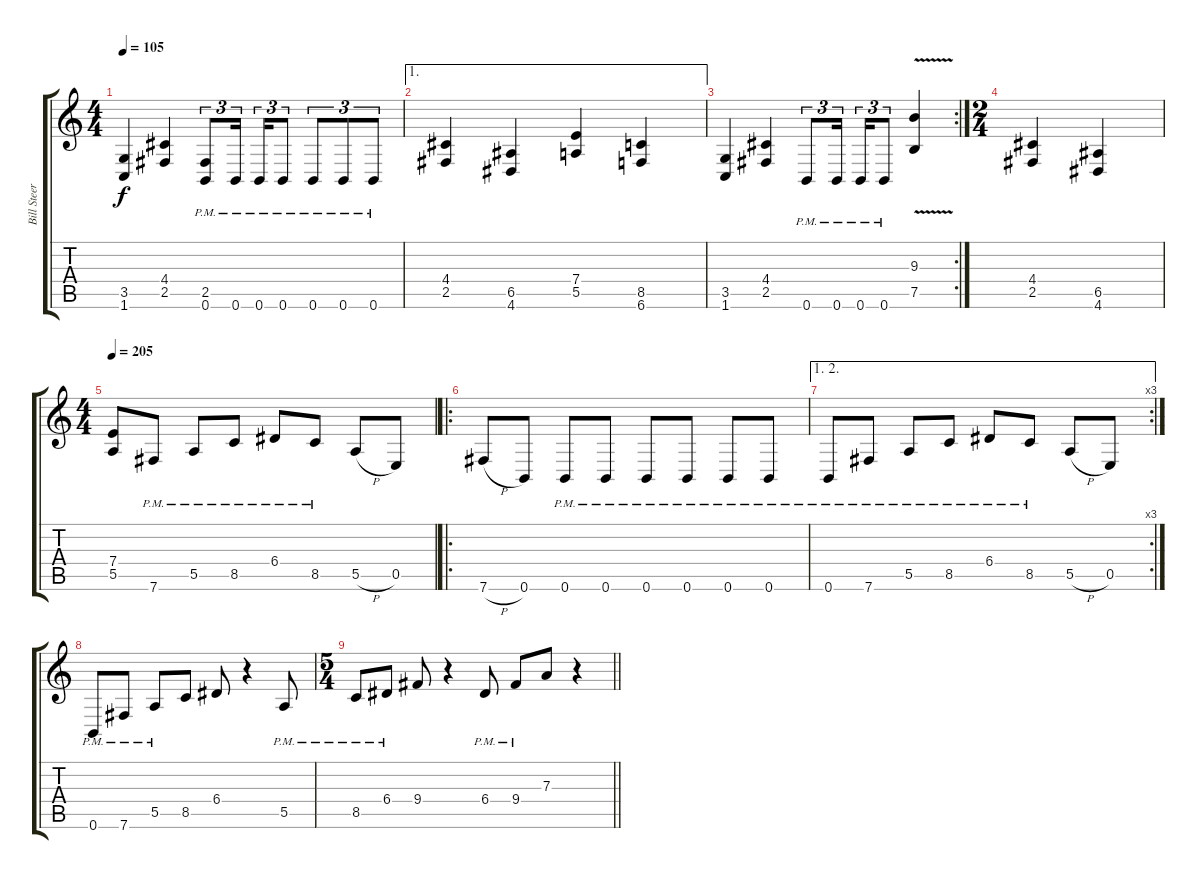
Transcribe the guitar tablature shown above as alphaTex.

\track ("Bill Steer (Rhythm)" "Bill Steer") {instrument distortionguitar}
\staff {score tabs}
\tuning (B3 Gb3 D3 A2 E2 B1) {hide}
\ts (4 4)
\tempo 105
\clef g2
\ks c
(3.5 1.6).4{dy f} (4.4 2.5).4 (2.5{pm} 0.6{pm}).8{tu (3 2)} 0.6{pm}.16{tu (3 2) beam splitsecondary} 0.6{pm}.16{tu (3 2)} 0.6{pm}.8{tu (3 2)} 0.6{pm}.8{tu (3 2)} 0.6{pm}.8{tu (3 2)} 0.6{pm}.8{tu (3 2)} |
\ae 1
(4.4 2.5).4 (6.5 4.6).4 (7.4 5.5).4 (8.5 6.6).4 |
\rc 2
(3.5 1.6).4 (4.4 2.5).4 0.6{pm}.8{tu (3 2)} 0.6{pm}.16{tu (3 2) beam splitsecondary} 0.6{pm}.16{tu (3 2)} 0.6{pm}.8{tu (3 2)} (9.3{v} 7.5{v}).4 |
\ts (2 4)
(4.4 2.5).4 (6.5 4.6).4 |
\ts (4 4)
\tempo 205
(7.4 5.5).8 7.6{pm}.8 5.5{pm}.8 8.5{pm}.8 6.4{pm}.8 8.5{pm}.8 5.5{h}.8 0.5.8 |
\ro
7.6{h}.8 0.6.8 0.6{pm}.8 0.6{pm}.8 0.6{pm}.8 0.6{pm}.8 0.6{pm}.8 0.6{pm}.8 |
\ae (1 2)
\rc 3
0.6{pm}.8 7.6{pm}.8 5.5{pm}.8 8.5{pm}.8 6.4{pm}.8 8.5{pm}.8 5.5{h}.8 0.5.8 |
0.6{pm}.8 7.6{pm}.8 5.5{pm}.8 8.5.8 6.4.8 r.4 5.5{pm}.8 |
\ts (5 4)
\barLineRight lightlight
8.5{pm}.8 6.4{pm}.8 9.4.8 r.4 6.4{pm}.8 9.4{pm}.8 7.3.8 r.4
